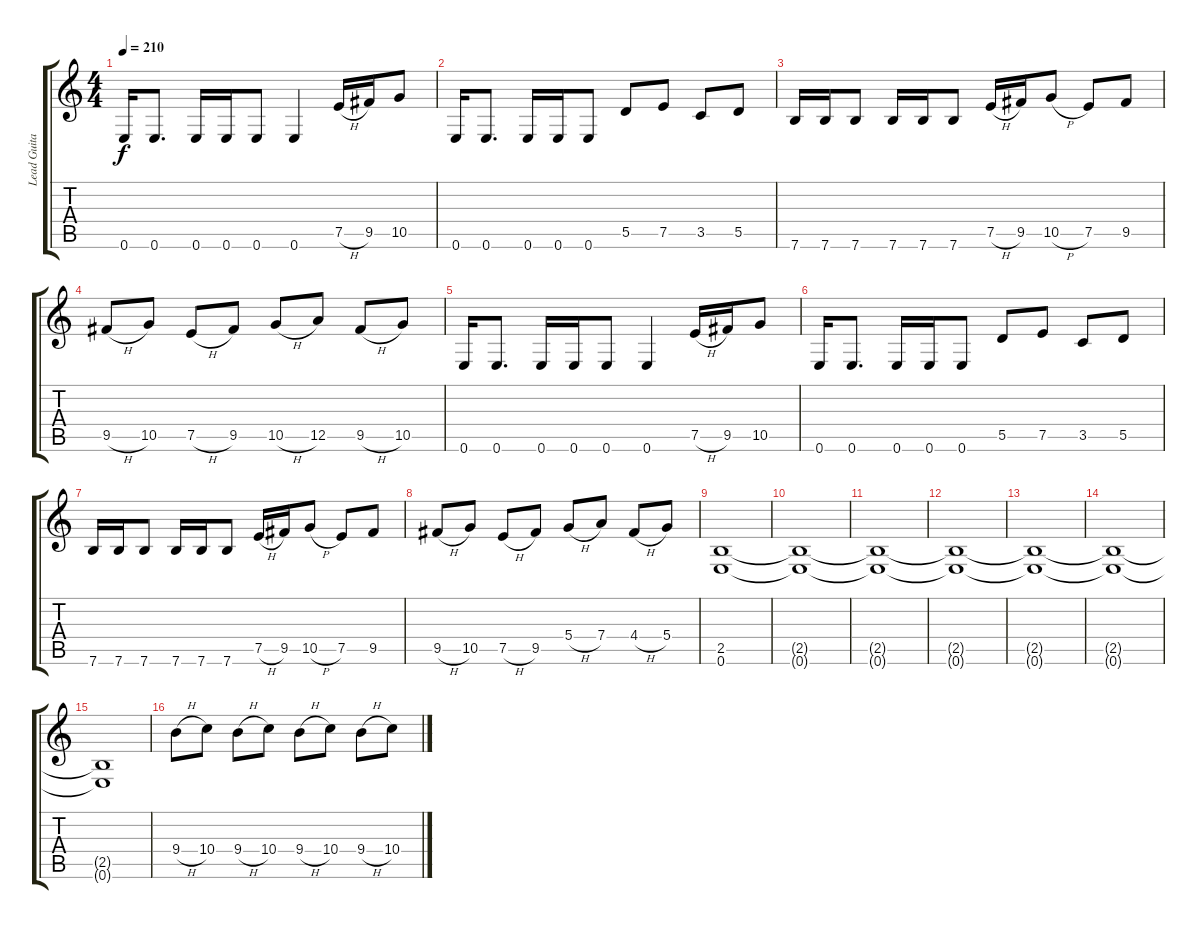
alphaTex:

\track ("Lead Guitar" "Lead Guita") {instrument distortionguitar}
\staff {score tabs}
\tuning (E4 B3 G3 D3 A2 E2) {hide}
\ts (4 4)
\tempo 210
\clef g2
\ks c
0.6.16{dy f} 0.6.8{d} 0.6.16 0.6.16 0.6.8 0.6.4 7.5{h}.16 9.5.16 10.5.8 |
0.6.16 0.6.8{d} 0.6.16 0.6.16 0.6.8 5.5.8 7.5.8 3.5.8 5.5.8 |
7.6.16 7.6.16 7.6.8 7.6.16 7.6.16 7.6.8 7.5{h}.16 9.5.16 10.5{h}.8 7.5.8 9.5.8 |
9.5{h}.8 10.5.8 7.5{h}.8 9.5.8 10.5{h}.8 12.5.8 9.5{h}.8 10.5.8 |
0.6.16 0.6.8{d} 0.6.16 0.6.16 0.6.8 0.6.4 7.5{h}.16 9.5.16 10.5.8 |
0.6.16 0.6.8{d} 0.6.16 0.6.16 0.6.8 5.5.8 7.5.8 3.5.8 5.5.8 |
7.6.16 7.6.16 7.6.8 7.6.16 7.6.16 7.6.8 7.5{h}.16 9.5.16 10.5{h}.8 7.5.8 9.5.8 |
9.5{h}.8 10.5.8 7.5{h}.8 9.5.8 5.4{h}.8 7.4.8 4.4{h}.8 5.4.8 |
(2.5 0.6).1 |
(2.5{t} 0.6{t}).1 |
(2.5{t} 0.6{t}).1 |
(2.5{t} 0.6{t}).1 |
(2.5{t} 0.6{t}).1 |
(2.5{t} 0.6{t}).1 |
(2.5{t} 0.6{t}).1 |
9.4{h}.8 10.4.8 9.4{h}.8 10.4.8 9.4{h}.8 10.4.8 9.4{h}.8 10.4.8
